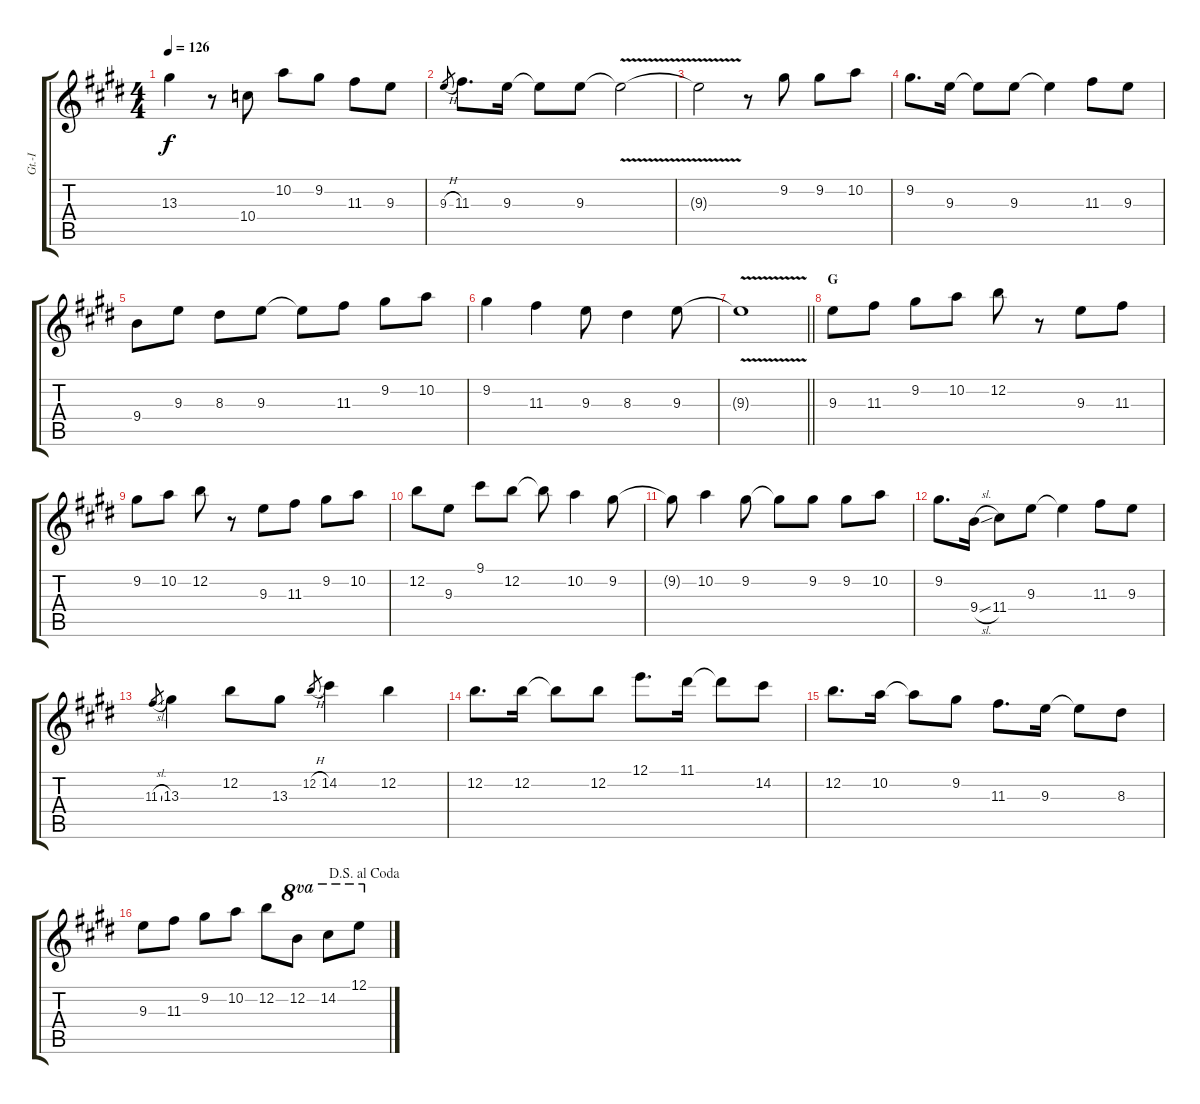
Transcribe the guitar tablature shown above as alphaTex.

\track ("Gt.-I" "Gt.-I") {instrument acousticguitarsteel}
\staff {score tabs}
\tuning (E4 B3 G3 D3 A2 E2) {hide}
\ts (4 4)
\tempo 126
\clef g2
\ks e
13.3{t}.4{dy f} r.8 10.4.8 10.2.8 9.2.8 11.3.8 9.3.8 |
9.3{h}.8{gr} 11.3.8{d} 9.3.16 9.3{t}.8 9.3.8 9.3{v t}.2 |
9.3{t}.2 r.8 9.2.8 9.2.8 10.2.8 |
9.2.8{d} 9.3.16 9.3{t}.8 9.3.8 9.3{t}.4 11.3.8 9.3.8 |
9.4.8 9.3.8 8.3.8 9.3.8 9.3{t}.8 11.3.8 9.2.8 10.2.8 |
9.2.4 11.3.4 9.3.8 8.3.4 9.3.8 |
\barLineRight lightlight
9.3{v t}.1 |
\section ("" "G")
9.3.8 11.3.8 9.2.8 10.2.8 12.2.8 r.8 9.3.8 11.3.8 |
9.2.8 10.2.8 12.2.8 r.8 9.3.8 11.3.8 9.2.8 10.2.8 |
12.2.8 9.3.8 9.1.8 12.2.8 12.2{t}.8 10.2.4 9.2.8 |
9.2{t}.8 10.2.4 9.2.8 9.2{t}.8 9.2.8 9.2.8 10.2.8 |
9.2.8{d} 9.4{sl}.16 11.4.8 9.3.8 9.3{t}.4 11.3.8 9.3.8 |
11.3{sl}.8{gr} 13.3.4 12.2.8 13.3.8 12.2{h}.8{gr} 14.2.4 12.2.4 |
12.2.8{d} 12.2.16 12.2{t}.8 12.2.8 12.1.8{d} 11.1.16 11.1{t}.8 14.2.8 |
12.2.8{d} 10.2.16 10.2{t}.8 9.2.8 11.3.8{d} 9.3.16 9.3{t}.8 8.3.8 |
\jump dalsegnoalcoda
9.3.8 11.3.8 9.2.8 10.2.8 12.2.8 12.2.8{ot 8va} 14.2.8{ot 8va} 12.1.8{ot 8va}
